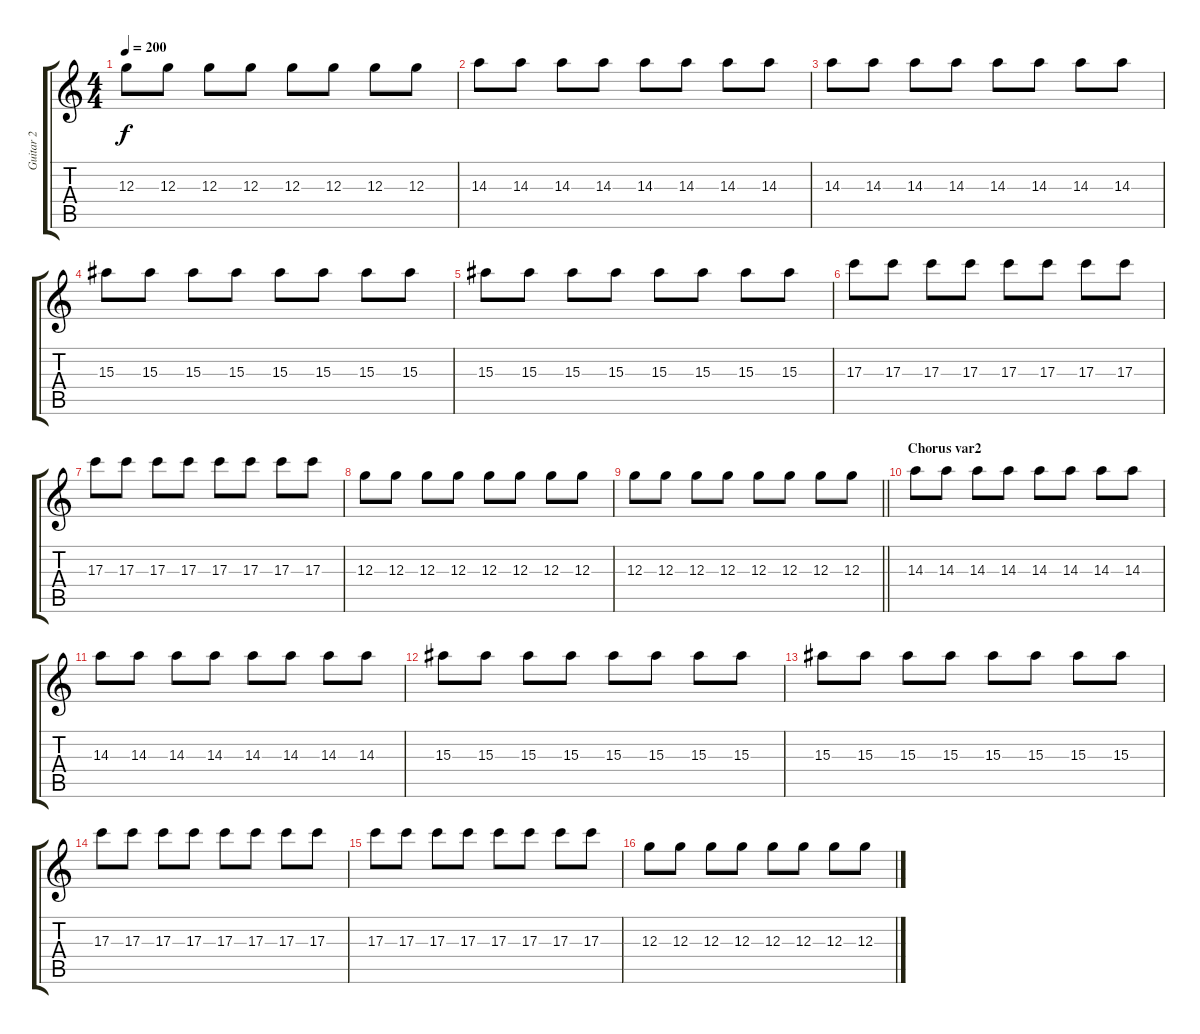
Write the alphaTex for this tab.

\track ("Guitar 2" "Guitar 2") {instrument distortionguitar}
\staff {score tabs}
\tuning (E4 B3 G3 D3 A2 D2) {hide}
\ts (4 4)
\tempo 200
\clef g2
\ks c
12.3.8{dy f} 12.3.8 12.3.8 12.3.8 12.3.8 12.3.8 12.3.8 12.3.8 |
14.3.8 14.3.8 14.3.8 14.3.8 14.3.8 14.3.8 14.3.8 14.3.8 |
14.3.8 14.3.8 14.3.8 14.3.8 14.3.8 14.3.8 14.3.8 14.3.8 |
15.3.8 15.3.8 15.3.8 15.3.8 15.3.8 15.3.8 15.3.8 15.3.8 |
15.3.8 15.3.8 15.3.8 15.3.8 15.3.8 15.3.8 15.3.8 15.3.8 |
17.3.8 17.3.8 17.3.8 17.3.8 17.3.8 17.3.8 17.3.8 17.3.8 |
17.3.8 17.3.8 17.3.8 17.3.8 17.3.8 17.3.8 17.3.8 17.3.8 |
12.3.8 12.3.8 12.3.8 12.3.8 12.3.8 12.3.8 12.3.8 12.3.8 |
\barLineRight lightlight
12.3.8 12.3.8 12.3.8 12.3.8 12.3.8 12.3.8 12.3.8 12.3.8 |
\section ("" "Chorus var2")
14.3.8 14.3.8 14.3.8 14.3.8 14.3.8 14.3.8 14.3.8 14.3.8 |
14.3.8 14.3.8 14.3.8 14.3.8 14.3.8 14.3.8 14.3.8 14.3.8 |
15.3.8 15.3.8 15.3.8 15.3.8 15.3.8 15.3.8 15.3.8 15.3.8 |
15.3.8 15.3.8 15.3.8 15.3.8 15.3.8 15.3.8 15.3.8 15.3.8 |
17.3.8 17.3.8 17.3.8 17.3.8 17.3.8 17.3.8 17.3.8 17.3.8 |
17.3.8 17.3.8 17.3.8 17.3.8 17.3.8 17.3.8 17.3.8 17.3.8 |
12.3.8 12.3.8 12.3.8 12.3.8 12.3.8 12.3.8 12.3.8 12.3.8
